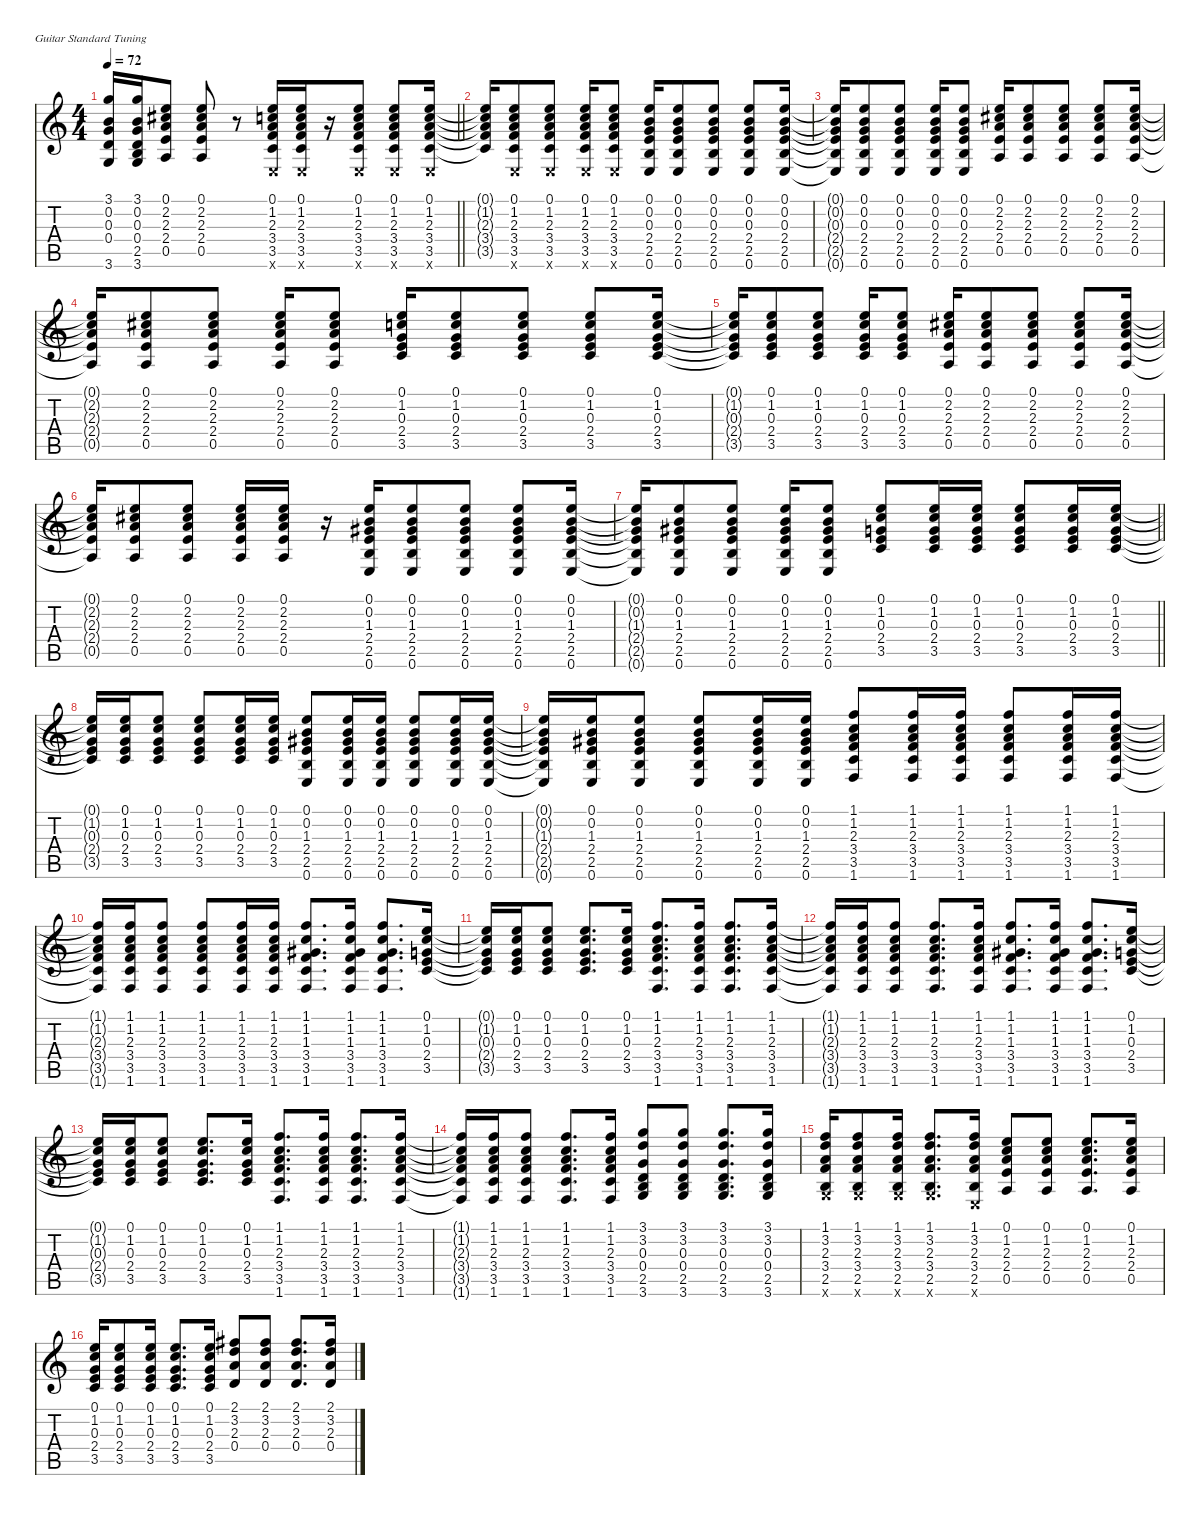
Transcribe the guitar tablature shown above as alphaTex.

\defaultSystemsLayout 4
\hideDynamics
\bracketExtendMode nobrackets
\singleTrackTrackNamePolicy hidden
\multiTrackTrackNamePolicy hidden
\otherSystemsTrackNameOrientation horizontal
\track ("Guitar" "s.guit.") {mute instrument acousticguitarsteel}
\staff {score tabs}
\tuning (E4 B3 G3 D3 A2 E2)
\ts (4 4)
\tempo 72
\clef g2
\barLineRight lightlight
\ks c
(3.1{t} 0.2{t} 0.3{t} 0.4{t} 3.6{t}).16{dy f beam Up} (3.1 0.2 0.3 0.4 2.5 3.6).16{beam Up} (0.1 2.2{acc #} 2.3 2.4 0.5).8{beam Up} (0.1 2.2{acc #} 2.3 2.4 0.5).8{beam Up} r.8{beam Up} (0.1 1.2 2.3 3.4 3.5 0.6{x}).16{beam Up} (0.1 1.2 2.3 3.4 3.5 0.6{x}).16{beam Up} r.16{beam Up} (0.1 1.2 2.3 3.4 3.5 0.6{x}).8{beam Up} (0.1 1.2 2.3 3.4 3.5 0.6{x}).8{beam Up} (0.1 1.2 2.3 3.4 3.5 0.6{x}).16{beam Up} |
(0.1{t} 1.2{t} 2.3{t} 3.4{t} 3.5{t}).16{beam Up} (0.1 1.2 2.3 3.4 3.5 0.6{x}).8{beam Up} (0.1 1.2 2.3 3.4 3.5 0.6{x}).8{beam Up} (0.1 1.2 2.3 3.4 3.5 0.6{x}).16{beam Up} (0.1 1.2 2.3 3.4 3.5 0.6{x}).8{beam Up} (0.1 0.2 0.3 2.4 2.5 0.6).16{beam Up} (0.1 0.2 0.3 2.4 2.5 0.6).8{beam Up} (0.1 0.2 0.3 2.4 2.5 0.6).8{beam Up} (0.1 0.2 0.3 2.4 2.5 0.6).8{beam Up} (0.1 0.2 0.3 2.4 2.5 0.6).16{beam Up} |
(0.1{t} 0.2{t} 0.3{t} 2.4{t} 2.5{t} 0.6{t}).16{beam Up} (0.1 0.2 0.3 2.4 2.5 0.6).8{beam Up} (0.1 0.2 0.3 2.4 2.5 0.6).8{beam Up} (0.1 0.2 0.3 2.4 2.5 0.6).16{beam Up} (0.1 0.2 0.3 2.4 2.5 0.6).8{beam Up} (0.1 2.2{acc #} 2.3 2.4 0.5).16{beam Up} (0.1 2.2{acc #} 2.3 2.4 0.5).8{beam Up} (0.1 2.2{acc #} 2.3 2.4 0.5).8{beam Up} (0.1 2.2{acc #} 2.3 2.4 0.5).8{beam Up} (0.1 2.2{acc #} 2.3 2.4 0.5).16{beam Up} |
(0.1{t} 2.2{t acc #} 2.3{t} 2.4{t} 0.5{t}).16{beam Up} (0.1 2.2{acc #} 2.3 2.4 0.5).8{beam Up} (0.1 2.2{acc #} 2.3 2.4 0.5).8{beam Up} (0.1 2.2{acc #} 2.3 2.4 0.5).16{beam Up} (0.1 2.2{acc #} 2.3 2.4 0.5).8{beam Up} (0.1 1.2 0.3 2.4 3.5).16{beam Up} (0.1 1.2 0.3 2.4 3.5).8{beam Up} (0.1 1.2 0.3 2.4 3.5).8{beam Up} (0.1 1.2 0.3 2.4 3.5).8{beam Up} (0.1 1.2 0.3 2.4 3.5).16{beam Up} |
(0.1{t} 1.2{t} 0.3{t} 2.4{t} 3.5{t}).16{beam Up} (0.1 1.2 0.3 2.4 3.5).8{beam Up} (0.1 1.2 0.3 2.4 3.5).8{beam Up} (0.1 1.2 0.3 2.4 3.5).16{beam Up} (0.1 1.2 0.3 2.4 3.5).8{beam Up} (0.1 2.2{acc #} 2.3 2.4 0.5).16{beam Up} (0.1 2.2{acc #} 2.3 2.4 0.5).8{beam Up} (0.1 2.2{acc #} 2.3 2.4 0.5).8{beam Up} (0.1 2.2{acc #} 2.3 2.4 0.5).8{beam Up} (0.1 2.2{acc #} 2.3 2.4 0.5).16{beam Up} |
(0.1{t} 2.2{t acc #} 2.3{t} 2.4{t} 0.5{t}).16{beam Up} (0.1 2.2{acc #} 2.3 2.4 0.5).8{beam Up} (0.1 2.2{acc #} 2.3 2.4 0.5).8{beam Up} (0.1 2.2{acc #} 2.3 2.4 0.5).16{beam Up} (0.1 2.2{acc #} 2.3 2.4 0.5).16{beam Up} r.16{beam Up} (0.1 0.2 1.3{acc #} 2.4 2.5 0.6).16{beam Up} (0.1 0.2 1.3{acc #} 2.4 2.5 0.6).8{beam Up} (0.1 0.2 1.3{acc #} 2.4 2.5 0.6).8{beam Up} (0.1 0.2 1.3{acc #} 2.4 2.5 0.6).8{beam Up} (0.1 0.2 1.3{acc #} 2.4 2.5 0.6).16{beam Up} |
\barLineRight lightlight
(0.1{t} 0.2{t} 1.3{t acc #} 2.4{t} 2.5{t} 0.6{t}).16{beam Up} (0.1 0.2 1.3{acc #} 2.4 2.5 0.6).8{beam Up} (0.1 0.2 1.3{acc #} 2.4 2.5 0.6).8{beam Up} (0.1 0.2 1.3{acc #} 2.4 2.5 0.6).16{beam Up} (0.1 0.2 1.3{acc #} 2.4 2.5 0.6).8{beam Up} (0.1 1.2 0.3 2.4 3.5).8{beam Up} (0.1 1.2 0.3 2.4 3.5).16{beam Up} (0.1 1.2 0.3 2.4 3.5).16{beam Up} (0.1 1.2 0.3 2.4 3.5).8{beam Up} (0.1 1.2 0.3 2.4 3.5).16{beam Up} (0.1 1.2 0.3 2.4 3.5).16{beam Up} |
(0.1{t} 1.2{t} 0.3{t} 2.4{t} 3.5{t}).16{beam Up} (0.1 1.2 0.3 2.4 3.5).16{beam Up} (0.1 1.2 0.3 2.4 3.5).8{beam Up} (0.1 1.2 0.3 2.4 3.5).8{beam Up} (0.1 1.2 0.3 2.4 3.5).16{beam Up} (0.1 1.2 0.3 2.4 3.5).16{beam Up} (0.1 0.2 1.3{acc #} 2.4 2.5 0.6).8{beam Up} (0.1 0.2 1.3{acc #} 2.4 2.5 0.6).16{beam Up} (0.1 0.2 1.3{acc #} 2.4 2.5 0.6).16{beam Up} (0.1 0.2 1.3{acc #} 2.4 2.5 0.6).8{beam Up} (0.1 0.2 1.3{acc #} 2.4 2.5 0.6).16{beam Up} (0.1 0.2 1.3{acc #} 2.4 2.5 0.6).16{beam Up} |
(0.1{t} 0.2{t} 1.3{t acc #} 2.4{t} 2.5{t} 0.6{t}).16{beam Up} (0.1 0.2 1.3{acc #} 2.4 2.5 0.6).16{beam Up} (0.1 0.2 1.3{acc #} 2.4 2.5 0.6).8{beam Up} (0.1 0.2 1.3{acc #} 2.4 2.5 0.6).8{beam Up} (0.1 0.2 1.3{acc #} 2.4 2.5 0.6).16{beam Up} (0.1 0.2 1.3{acc #} 2.4 2.5 0.6).16{beam Up} (1.1 1.2 2.3 3.4 3.5 1.6).8{beam Up} (1.1 1.2 2.3 3.4 3.5 1.6).16{beam Up} (1.1 1.2 2.3 3.4 3.5 1.6).16{beam Up} (1.1 1.2 2.3 3.4 3.5 1.6).8{beam Up} (1.1 1.2 2.3 3.4 3.5 1.6).16{beam Up} (1.1 1.2 2.3 3.4 3.5 1.6).16{beam Up} |
(1.1{t} 1.2{t} 2.3{t} 3.4{t} 3.5{t} 1.6{t}).16{beam Up} (1.1 1.2 2.3 3.4 3.5 1.6).16{beam Up} (1.1 1.2 2.3 3.4 3.5 1.6).8{beam Up} (1.1 1.2 2.3 3.4 3.5 1.6).8{beam Up} (1.1 1.2 2.3 3.4 3.5 1.6).16{beam Up} (1.1 1.2 2.3 3.4 3.5 1.6).16{beam Up} (1.1 1.2 1.3{acc #} 3.4 3.5 1.6).8{d beam Up} (1.1 1.2 1.3{acc #} 3.4 3.5 1.6).16{beam Up} (1.1 1.2 1.3{acc #} 3.4 3.5 1.6).8{d beam Up} (0.1 1.2 0.3 2.4 3.5).16{beam Up} |
(0.1{t} 1.2{t} 0.3{t} 2.4{t} 3.5{t}).16{beam Up} (0.1 1.2 0.3 2.4 3.5).16{beam Up} (0.1 1.2 0.3 2.4 3.5).8{beam Up} (0.1 1.2 0.3 2.4 3.5).8{d beam Up} (0.1 1.2 0.3 2.4 3.5).16{beam Up} (1.1 1.2 2.3 3.4 3.5 1.6).8{d beam Up} (1.1 1.2 2.3 3.4 3.5 1.6).16{beam Up} (1.1 1.2 2.3 3.4 3.5 1.6).8{d beam Up} (1.1 1.2 2.3 3.4 3.5 1.6).16{beam Up} |
(1.1{t} 1.2{t} 2.3{t} 3.4{t} 3.5{t} 1.6{t}).16{beam Up} (1.1 1.2 2.3 3.4 3.5 1.6).16{beam Up} (1.1 1.2 2.3 3.4 3.5 1.6).8{beam Up} (1.1 1.2 2.3 3.4 3.5 1.6).8{d beam Up} (1.1 1.2 2.3 3.4 3.5 1.6).16{beam Up} (1.1 1.2 1.3{acc #} 3.4 3.5 1.6).8{d beam Up} (1.1 1.2 1.3{acc #} 3.4 3.5 1.6).16{beam Up} (1.1 1.2 1.3{acc #} 3.4 3.5 1.6).8{d beam Up} (0.1 1.2 0.3 2.4 3.5).16{beam Up} |
(0.1{t} 1.2{t} 0.3{t} 2.4{t} 3.5{t}).16{beam Up} (0.1 1.2 0.3 2.4 3.5).16{beam Up} (0.1 1.2 0.3 2.4 3.5).8{beam Up} (0.1 1.2 0.3 2.4 3.5).8{d beam Up} (0.1 1.2 0.3 2.4 3.5).16{beam Up} (1.1 1.2 2.3 3.4 3.5 1.6).8{d beam Up} (1.1 1.2 2.3 3.4 3.5 1.6).16{beam Up} (1.1 1.2 2.3 3.4 3.5 1.6).8{d beam Up} (1.1 1.2 2.3 3.4 3.5 1.6).16{beam Up} |
(1.1{t} 1.2{t} 2.3{t} 3.4{t} 3.5{t} 1.6{t}).16{beam Up} (1.1 1.2 2.3 3.4 3.5 1.6).16{beam Up} (1.1 1.2 2.3 3.4 3.5 1.6).8{beam Up} (1.1 1.2 2.3 3.4 3.5 1.6).8{d beam Up} (1.1 1.2 2.3 3.4 3.5 1.6).16{beam Up} (3.1 3.2 0.3 0.4 2.5 3.6).8{beam Up} (3.1 3.2 0.3 0.4 2.5 3.6).8{beam Up} (3.1 3.2 0.3 0.4 2.5 3.6).8{d beam Up} (3.1 3.2 0.3 0.4 2.5 3.6).16{beam Up} |
(1.1 3.2 2.3 3.4 2.5 3.6{x}).16{beam Up} (1.1 3.2 2.3 3.4 2.5 3.6{x}).8{beam Up} (1.1 3.2 2.3 3.4 2.5 3.6{x}).16{beam Up} (1.1 3.2 2.3 3.4 2.5 3.6{x}).8{d beam Up} (1.1 3.2 2.3 3.4 2.5 0.6{x}).16{beam Up} (0.1 1.2 2.3 2.4 0.5).8{beam Up} (0.1 1.2 2.3 2.4 0.5).8{beam Up} (0.1 1.2 2.3 2.4 0.5).8{d beam Up} (0.1 1.2 2.3 2.4 0.5).16{beam Up} |
(0.1 1.2 0.3 2.4 3.5).16{beam Up} (0.1 1.2 0.3 2.4 3.5).8{beam Up} (0.1 1.2 0.3 2.4 3.5).16{beam Up} (0.1 1.2 0.3 2.4 3.5).8{d beam Up} (0.1 1.2 0.3 2.4 3.5).16{beam Up} (2.1{acc #} 3.2 2.3 0.4).8{beam Up} (2.1{acc #} 3.2 2.3 0.4).8{beam Up} (2.1{acc #} 3.2 2.3 0.4).8{d beam Up} (2.1{acc #} 3.2 2.3 0.4).16{beam Up}
